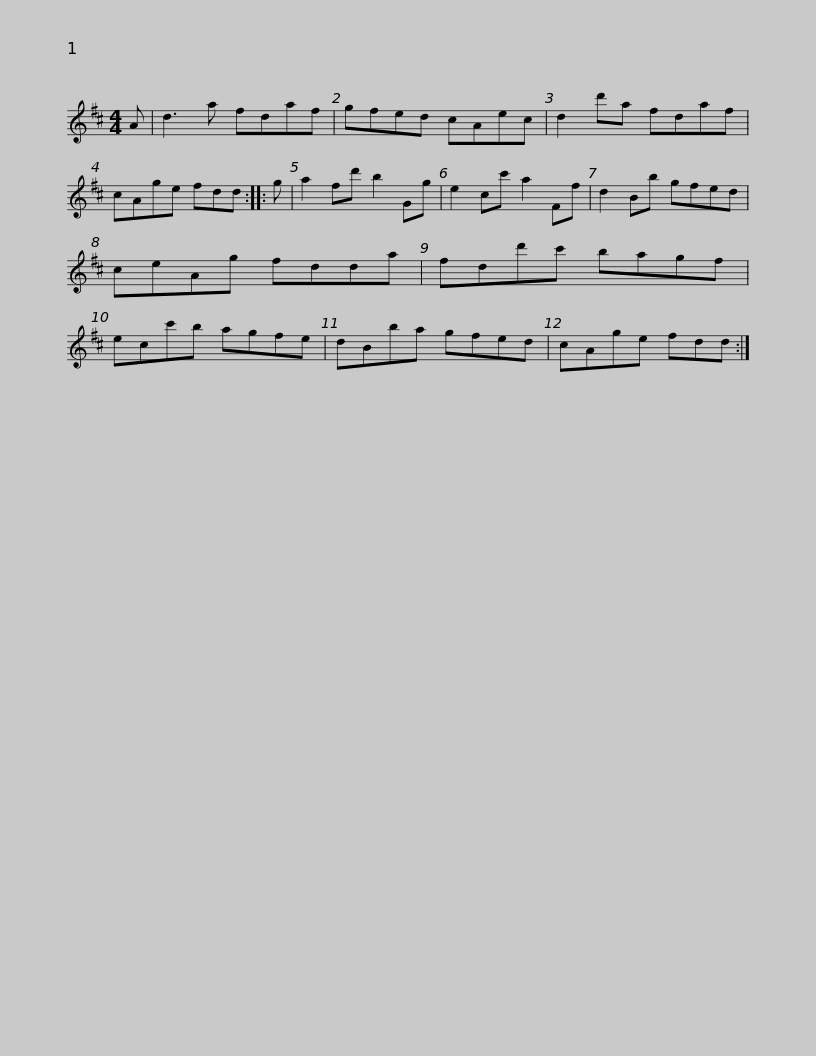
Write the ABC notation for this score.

X:1
L:1/8
M:4/4
I:linebreak $
K:D
V:1 treble
V:1
 A | d3 a fdaf | gfed cAec | d2 d'a fdaf | cAge fdd :: %5
 g | a2 fd' b2 Gg |$ e2 cc' a2 Ff | d2 Bb gfed | ceAg fdda | %10
 fdd'c' bagf | ecc'b agfe |$ dBba gfed | cAge fdd :| %14
